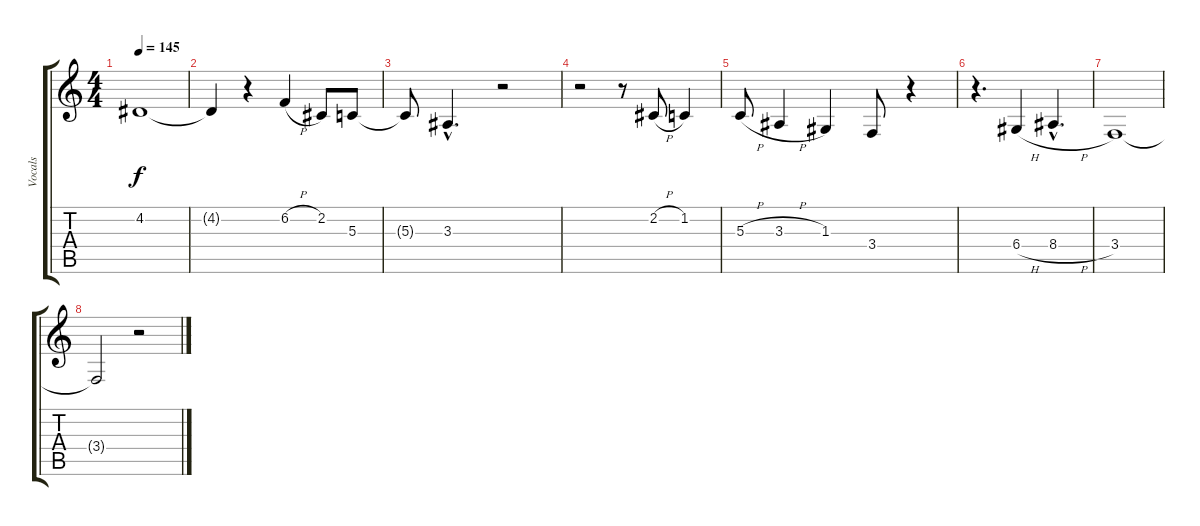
\track ("Vocals" "Vocals") {instrument lead2sawtooth}
\staff {score tabs}
\tuning (E4 B3 G3 D3 A2 E2) {hide}
\ts (4 4)
\tempo 145
\clef g2
\ks c
4.2{t}.1{dy f} |
4.2{t}.4 r.4 6.2{h}.4 2.2.8 5.3.8 |
5.3{t}.8 3.3{hac}.4{d} r.2 |
r.2 r.8 2.2{h}.8 1.2.4 |
5.3{h}.8 3.3{h}.4 1.3.4 3.4.8 r.4 |
r.4{d} 6.4{h}.4 8.4{h hac}.4{d} |
3.4.1 |
3.4{t}.2 r.2
